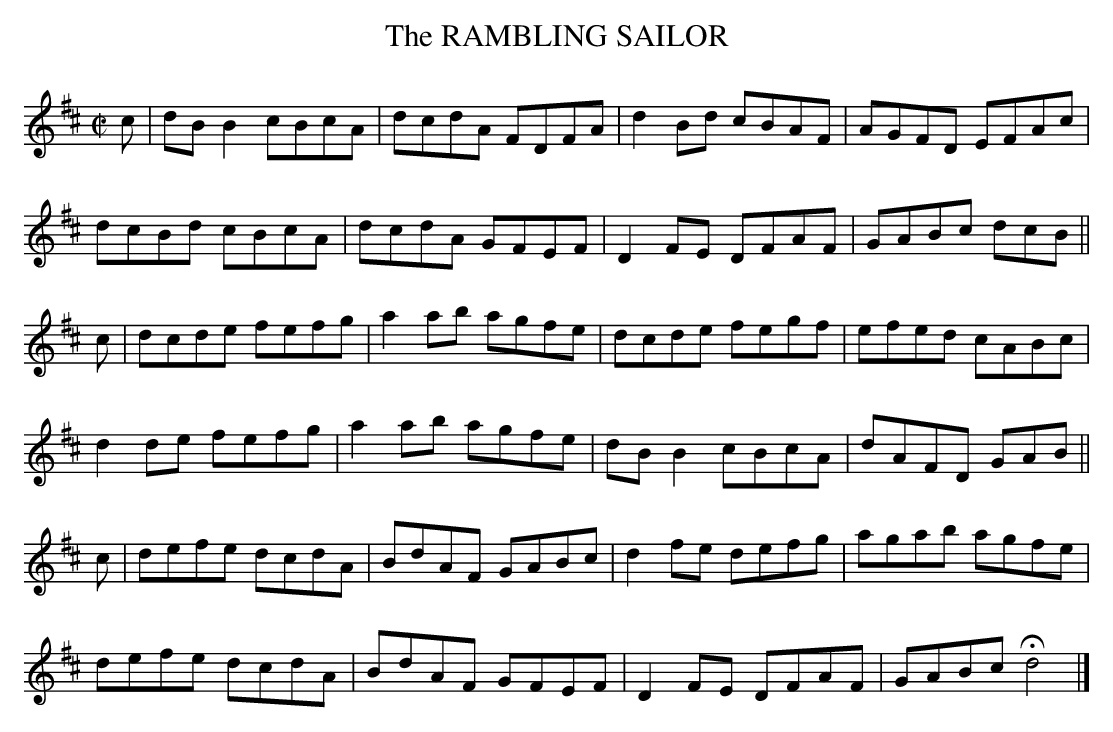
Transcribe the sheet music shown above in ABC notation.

X:1
T:RAMBLING SAILOR, The
M:C|
L:1/8
K:D
c|dBB2 cBcA|dcdA FDFA|d2Bd cBAF|AGFD EFAc|
dcBd cBcA|dcdA GFEF|D2FE DFAF|GABc dcB ||
c|dcde fefg|a2ab agfe|dcde fegf|efed cABc|
d2de fefg|a2ab agfe|dBB2 cBcA|dAFD GAB ||
c|defe dcdA|BdAF GABc|d2fe defg|agab agfe|
defe dcdA|BdAF GFEF|D2FE DFAF|GABc Hd4|]
